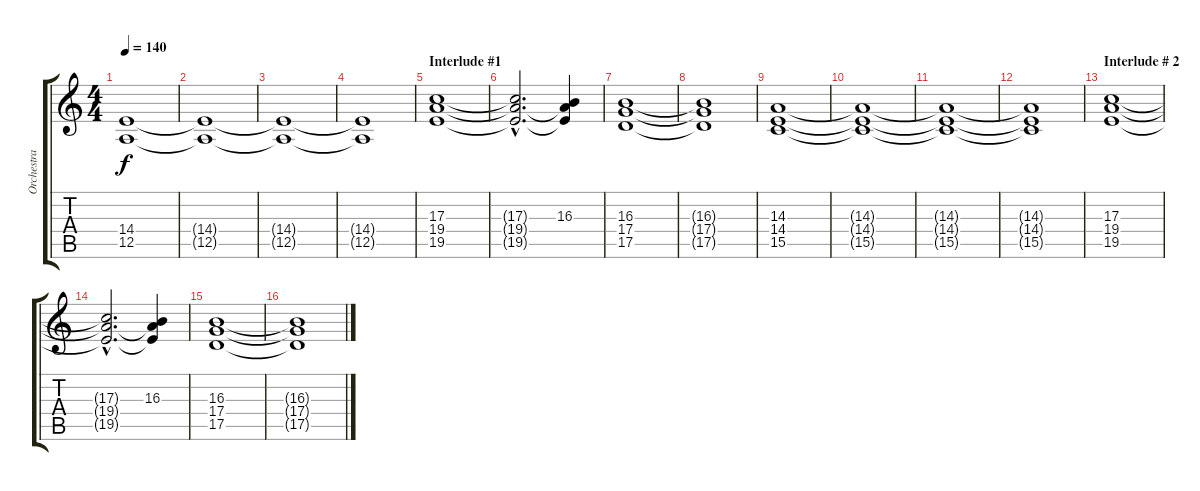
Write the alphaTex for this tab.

\track ("Orchestra - Choirs" "Orchestra ") {instrument choiraahs}
\staff {score tabs}
\tuning (E4 B3 G3 D3 A2 E2) {hide}
\ts (4 4)
\tempo 140
\clef g2
\ks c
(14.4 12.5).1{dy f} |
(14.4{t} 12.5{t}).1 |
(14.4{t} 12.5{t}).1 |
(14.4{t} 12.5{t}).1 |
\section ("" "Interlude #1")
(17.3 19.4 19.5).1 |
(17.3{hac t} 19.4{hac t} 19.5{hac t}).2{d} (16.3 19.4{t} 19.5{t}).4 |
(16.3 17.4 17.5).1 |
(16.3{t} 17.4{t} 17.5{t}).1 |
(14.3 14.4 15.5).1 |
(14.3{t} 14.4{t} 15.5{t}).1 |
(14.3{t} 14.4{t} 15.5{t}).1 |
(14.3{t} 14.4{t} 15.5{t}).1 |
\section ("" "Interlude # 2")
(17.3 19.4 19.5).1 |
(17.3{hac t} 19.4{hac t} 19.5{hac t}).2{d} (16.3 19.4{t} 19.5{t}).4 |
(16.3 17.4 17.5).1 |
(16.3{t} 17.4{t} 17.5{t}).1
